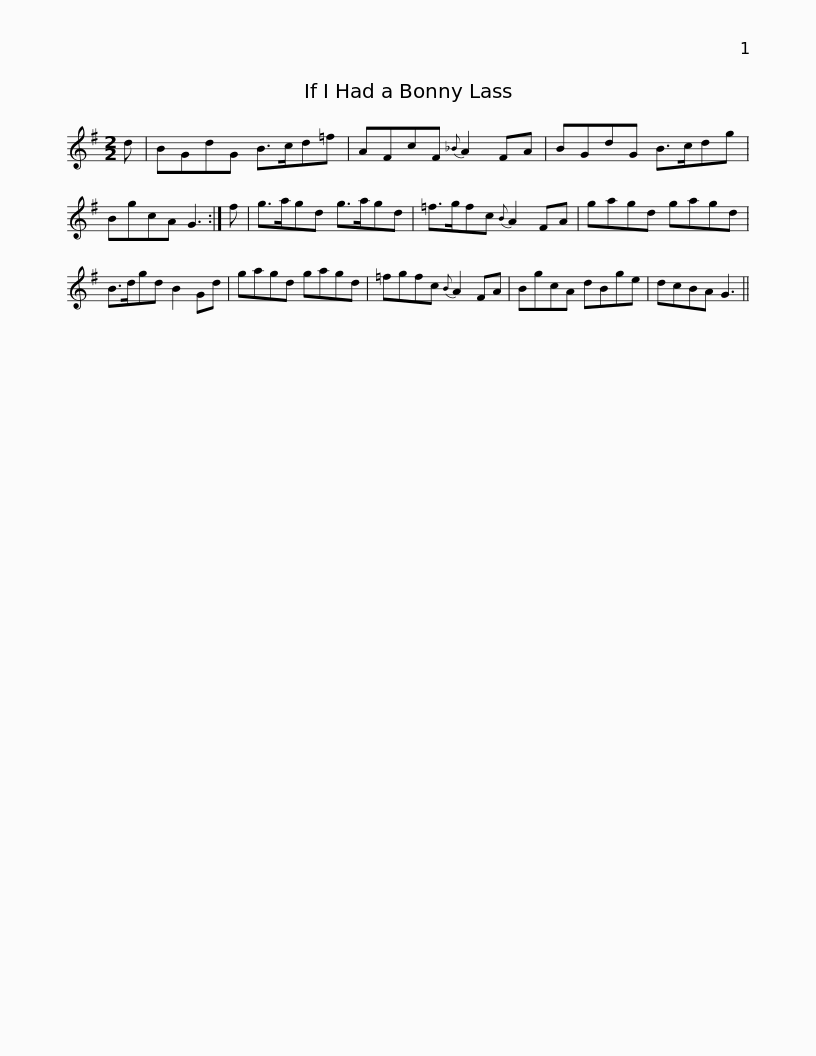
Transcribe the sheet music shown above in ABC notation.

X:1
L:1/8
M:2/2
I:linebreak $
K:G
V:1 treble
V:1
 d | BGdG B>cd=f | AFcF{_B} A2 FA | BGdG B>cdg | BgcA G3 :| %5
 f | g>agd g>agd |$ =f>gfc{B} A2 FA | gagd gagd | B>dgd B2 Gd | %10
 gagd gagd | =fgfc{B} A2 FA |$ BgcA dBge | dcBA G3 || %14
